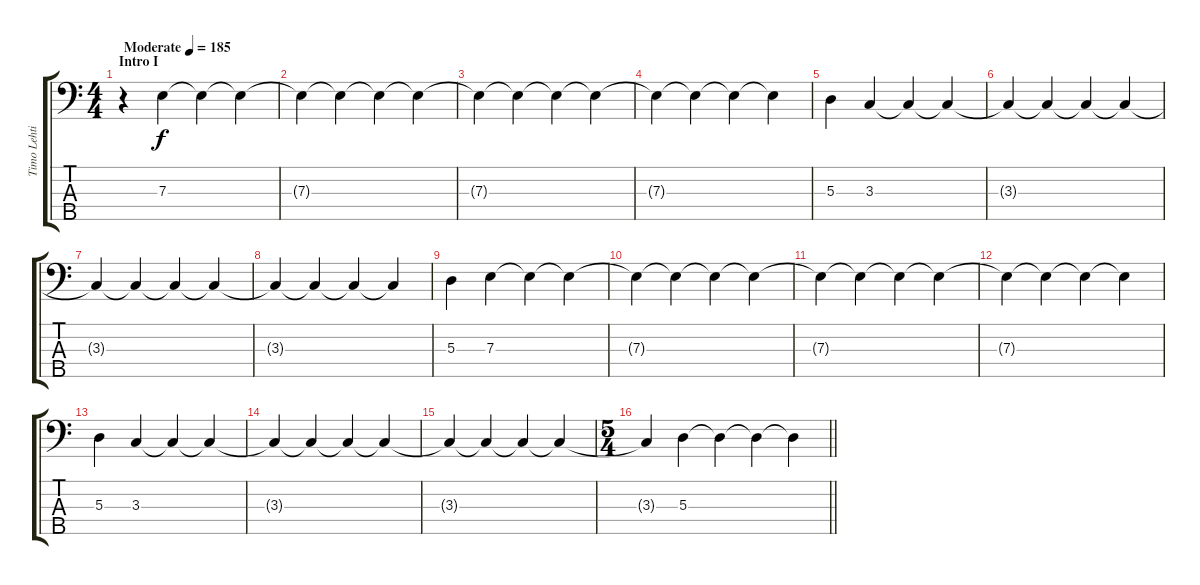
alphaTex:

\track ("Timo Lehtinen '' Lede ''" "Timo Lehti") {instrument electricbasspick}
\staff {score tabs}
\tuning (G2 D2 A1 E1 B0) {hide}
\ts (4 4)
\section ("" "Intro I")
\tempo (185 "Moderate")
\clef f4
\ks c
r.4{dy f instrument electricbasspick} 7.3.4 7.3{t}.4 7.3{t}.4 |
7.3{t}.4 7.3{t}.4 7.3{t}.4 7.3{t}.4 |
7.3{t}.4 7.3{t}.4 7.3{t}.4 7.3{t}.4 |
7.3{t}.4 7.3{t}.4 7.3{t}.4 7.3{t}.4 |
5.3.4 3.3.4 3.3{t}.4 3.3{t}.4 |
3.3{t}.4 3.3{t}.4 3.3{t}.4 3.3{t}.4 |
3.3{t}.4 3.3{t}.4 3.3{t}.4 3.3{t}.4 |
3.3{t}.4 3.3{t}.4 3.3{t}.4 3.3{t}.4 |
5.3.4 7.3.4 7.3{t}.4 7.3{t}.4 |
7.3{t}.4 7.3{t}.4 7.3{t}.4 7.3{t}.4 |
7.3{t}.4 7.3{t}.4 7.3{t}.4 7.3{t}.4 |
7.3{t}.4 7.3{t}.4 7.3{t}.4 7.3{t}.4 |
5.3.4 3.3.4 3.3{t}.4 3.3{t}.4 |
3.3{t}.4 3.3{t}.4 3.3{t}.4 3.3{t}.4 |
3.3{t}.4 3.3{t}.4 3.3{t}.4 3.3{t}.4 |
\ts (5 4)
\barLineRight lightlight
3.3{t}.4 5.3.4 5.3{t}.4 5.3{t}.4 5.3{t}.4
